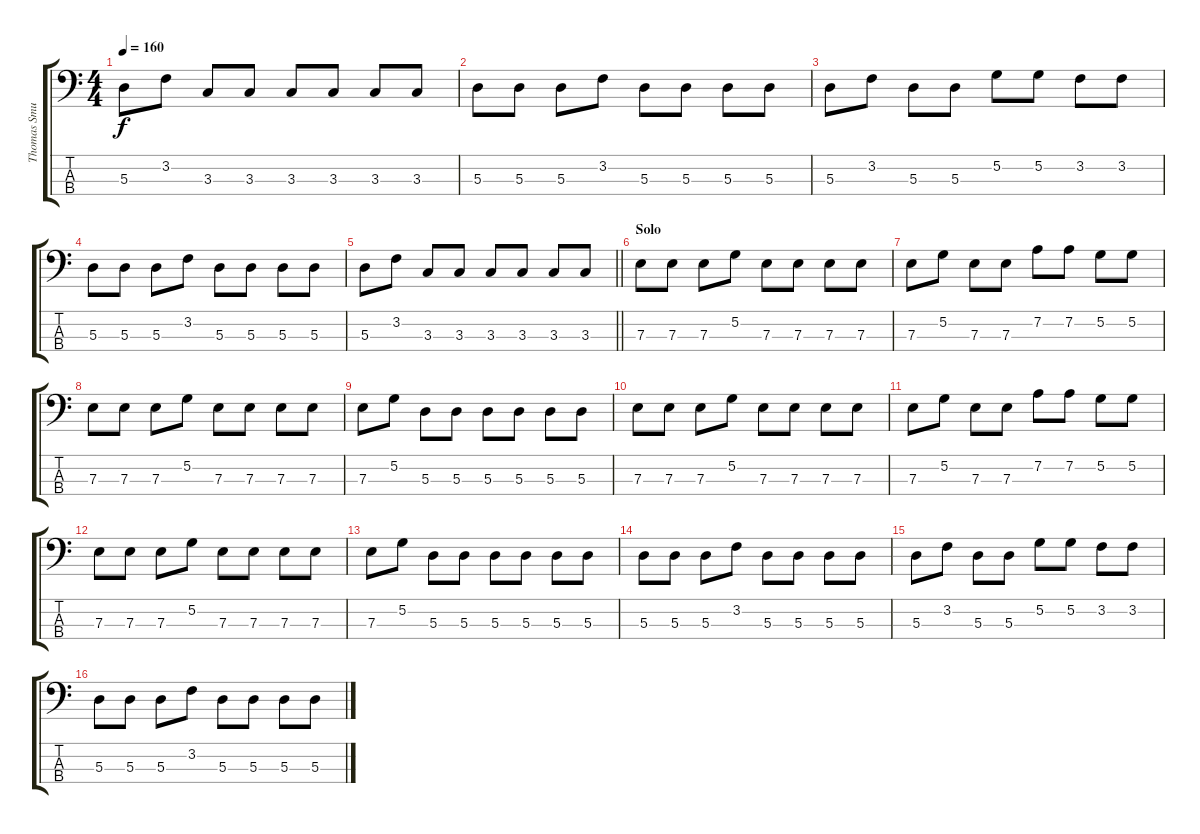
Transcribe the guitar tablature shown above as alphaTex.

\track ("Thomas Smuszynski" "Thomas Smu") {instrument electricbassfinger}
\staff {score tabs}
\tuning (G2 D2 A1 E1) {hide}
\ts (4 4)
\tempo 160
\clef f4
\ks c
5.3.8{dy f} 3.2.8 3.3.8 3.3.8 3.3.8 3.3.8 3.3.8 3.3.8 |
5.3.8 5.3.8 5.3.8 3.2.8 5.3.8 5.3.8 5.3.8 5.3.8 |
5.3.8 3.2.8 5.3.8 5.3.8 5.2.8 5.2.8 3.2.8 3.2.8 |
5.3.8 5.3.8 5.3.8 3.2.8 5.3.8 5.3.8 5.3.8 5.3.8 |
\barLineRight lightlight
5.3.8 3.2.8 3.3.8 3.3.8 3.3.8 3.3.8 3.3.8 3.3.8 |
\section ("" "Solo")
7.3.8 7.3.8 7.3.8 5.2.8 7.3.8 7.3.8 7.3.8 7.3.8 |
7.3.8 5.2.8 7.3.8 7.3.8 7.2.8 7.2.8 5.2.8 5.2.8 |
7.3.8 7.3.8 7.3.8 5.2.8 7.3.8 7.3.8 7.3.8 7.3.8 |
7.3.8 5.2.8 5.3.8 5.3.8 5.3.8 5.3.8 5.3.8 5.3.8 |
7.3.8 7.3.8 7.3.8 5.2.8 7.3.8 7.3.8 7.3.8 7.3.8 |
7.3.8 5.2.8 7.3.8 7.3.8 7.2.8 7.2.8 5.2.8 5.2.8 |
7.3.8 7.3.8 7.3.8 5.2.8 7.3.8 7.3.8 7.3.8 7.3.8 |
7.3.8 5.2.8 5.3.8 5.3.8 5.3.8 5.3.8 5.3.8 5.3.8 |
5.3.8 5.3.8 5.3.8 3.2.8 5.3.8 5.3.8 5.3.8 5.3.8 |
5.3.8 3.2.8 5.3.8 5.3.8 5.2.8 5.2.8 3.2.8 3.2.8 |
5.3.8 5.3.8 5.3.8 3.2.8 5.3.8 5.3.8 5.3.8 5.3.8
